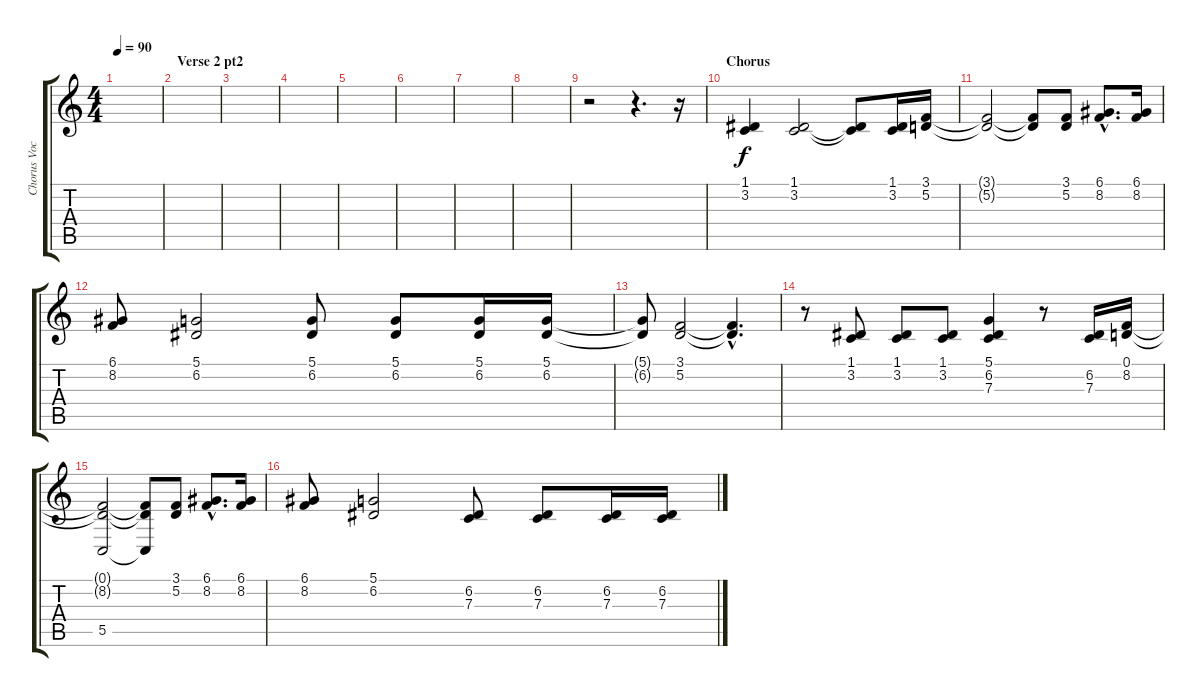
\track ("Chorus Vocals" "Chorus Voc") {instrument sopranosax}
\staff {score tabs}
\tuning (D4 A3 F3 C3 G2 C2) {hide}
\ts (4 4)
\tempo 90
\clef g2
\ks c
|
\section ("" "Verse 2 pt2")
|
|
|
|
|
|
|
r.2 r.4{d} r.16 |
\section ("" "Chorus")
(1.1 3.2).4 (1.1 3.2).2 (1.1{t} 3.2{t}).8 (1.1 3.2).16 (3.1 5.2).16 |
(3.1{t} 5.2{t}).2 (3.1{t} 5.2{t}).8 (3.1 5.2).8 (6.1{hac} 8.2{hac}).8{d} (6.1 8.2).16 |
(6.1 8.2).8 (5.1 6.2).2 (5.1 6.2).8 (5.1 6.2).8 (5.1 6.2).16 (5.1 6.2).16 |
(5.1{t} 6.2{t}).8 (3.1 5.2).2 (3.1{hac t} 5.2{hac t}).4{d} |
r.8 (1.1 3.2).8 (1.1 3.2).8 (1.1 3.2).8 (5.1 6.2 7.3).4 r.8 (6.2 7.3).16 (0.1 8.2).16 |
(0.1{t} 8.2{t} 5.5).2 (0.1{t} 8.2{t} 5.5{t}).8 (3.1 5.2).8 (6.1{hac} 8.2{hac}).8{d} (6.1 8.2).16 |
(6.1 8.2).8 (5.1 6.2).2 (6.2 7.3).8 (6.2 7.3).8 (6.2 7.3).16 (6.2 7.3).16
